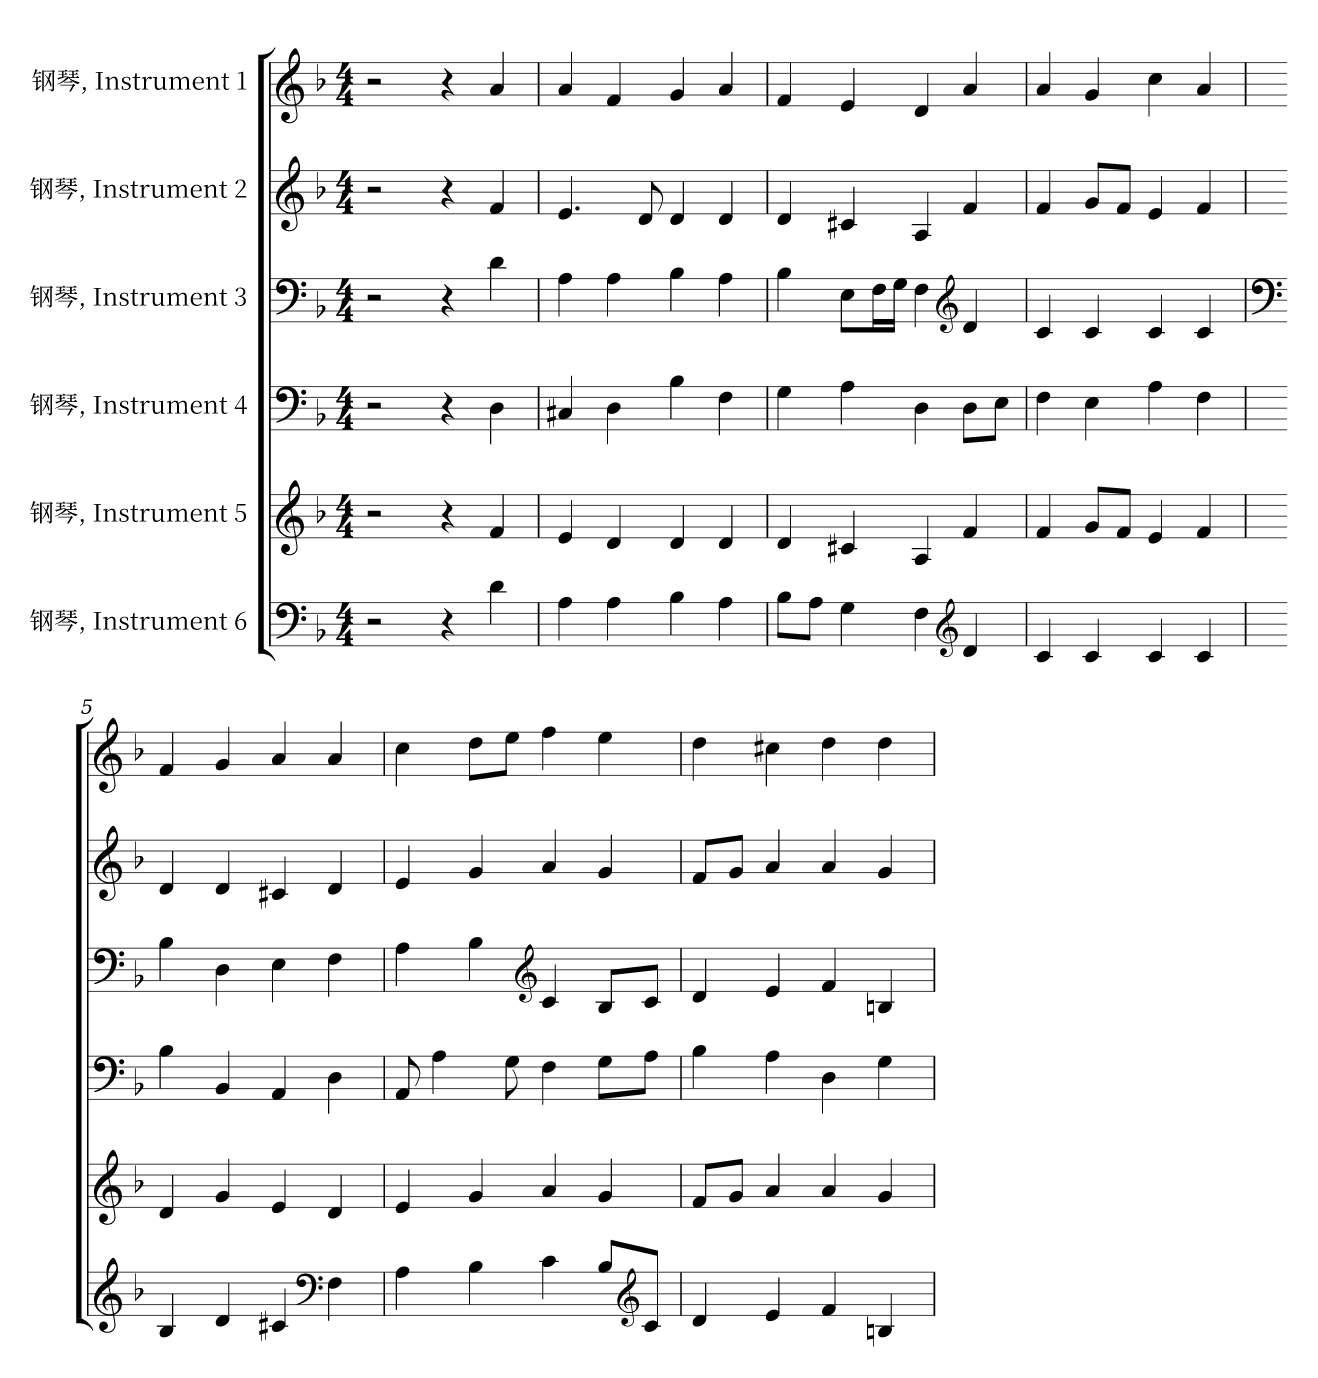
**kern	**kern	**kern	**kern	**kern	**kern
*part6	*part5	*part4	*part3	*part2	*part1
*staff6	*staff5	*staff4	*staff3	*staff2	*staff1
*I"钢琴, Instrument 6	*I"钢琴, Instrument 5	*I"钢琴, Instrument 4	*I"钢琴, Instrument 3	*I"钢琴, Instrument 2	*I"钢琴, Instrument 1
*clefF4	*clefG2	*clefF4	*clefF4	*clefG2	*clefG2
*k[b-]	*k[b-]	*k[b-]	*k[b-]	*k[b-]	*k[b-]
*M4/4	*M4/4	*M4/4	*M4/4	*M4/4	*M4/4
*MM96	*MM96	*MM96	*MM96	*MM96	*MM96
=1	=1	=1	=1	=1	=1
2r	2r	2r	2r	2r	2r
4r	4r	4r	4r	4r	4r
4d\	4f/	4D\	4d\	4f/	4a/
=2	=2	=2	=2	=2	=2
4A\	4e/	4C#X/	4A\	4.e/	4a/
4A\	4d/	4D\	4A\	.	4f/
.	.	.	.	8d/	.
4B-\	4d/	4B-\	4B-\	4d/	4g/
4A\	4d/	4F\	4A\	4d/	4a/
=3	=3	=3	=3	=3	=3
8B-\L	4d/	4G\	4B-\	4d/	4f/
8A\J	.	.	.	.	.
4G\	4c#X/	4A\	8E\L	4c#X/	4e/
.	.	.	16F\L	.	.
.	.	.	16G\JJ	.	.
4F\	4A/	4D\	4F\	4A/	4d/
*clefG2	*	*	*clefG2	*	*
4d/	4f/	8D\L	4d/	4f/	4a/
.	.	8E\J	.	.	.
=4	=4	=4	=4	=4	=4
4c/	4f/	4F\	4c/	4f/	4a/
4c/	8g/L	4E\	4c/	8g/L	4g/
.	8f/J	.	.	8f/J	.
4c/	4e/	4A\	4c/	4e/	4cc\
4c/	4f/	4F\	4c/	4f/	4a/
=5	=5	=5	=5	=5	=5
*	*	*	*clefF4	*	*
4B-/	4d/	4B-\	4B-\	4d/	4f/
4d/	4g/	4BB-/	4D\	4d/	4g/
4c#X/	4e/	4AA/	4E\	4c#X/	4a/
*clefF4	*	*	*	*	*
4F\	4d/	4D\	4F\	4d/	4a/
!!LO:LB:g=z
=6	=6	=6	=6	=6	=6
4A\	4e/	8AA/	4A\	4e/	4cc\
.	.	4A\	.	.	.
4B-\	4g/	.	4B-\	4g/	8dd\L
.	.	8G\	.	.	8ee\J
*	*	*	*clefG2	*	*
4c\	4a/	4F\	4c/	4a/	4ff\
8B-/L	4g/	8G\L	8B-/L	4g/	4ee\
*clefG2	*	*	*	*	*
8c/J	.	8A\J	8c/J	.	.
=7	=7	=7	=7	=7	=7
4d/	8f/L	4B-\	4d/	8f/L	4dd\
.	8g/J	.	.	8g/J	.
4e/	4a/	4A\	4e/	4a/	4cc#X\
4f/	4a/	4D\	4f/	4a/	4dd\
4Bn/	4g/	4G\	4Bn/	4g/	4dd\
=	=	=	=	=	=
*-	*-	*-	*-	*-	*-
